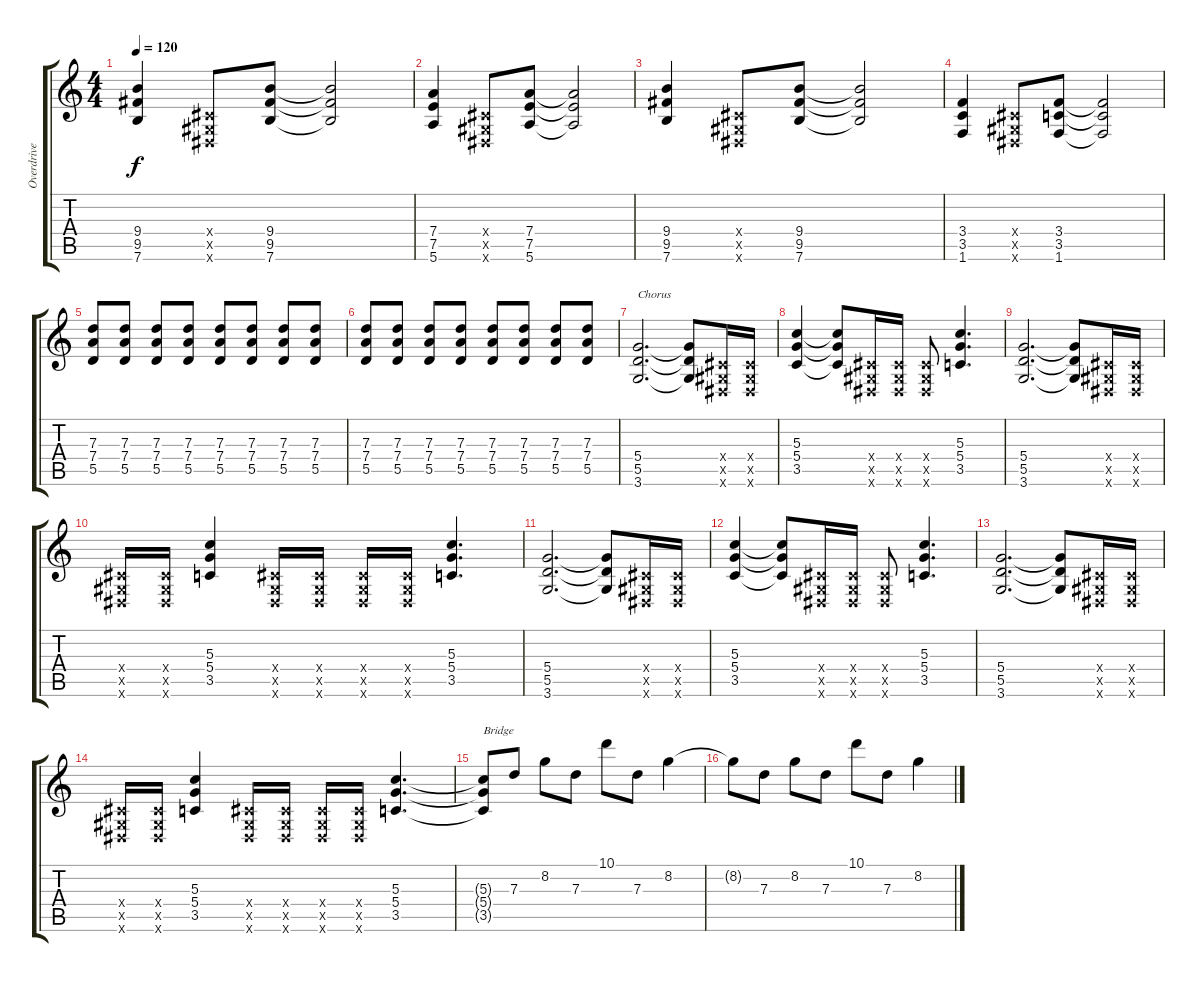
\track ("Overdrive Guitar" "Overdrive ") {instrument overdrivenguitar}
\staff {score tabs}
\tuning (E4 B3 G3 D3 A2 E2) {hide}
\ts (4 4)
\tempo 120
\clef g2
\ks c
(9.4 9.5 7.6).4{dy f} (-1.4{x} -1.5{x} -1.6{x}).8 (9.4 9.5 7.6).8 (9.4{t} 9.5{t} 7.6{t}).2 |
(7.4 7.5 5.6).4 (-1.4{x} -1.5{x} -1.6{x}).8 (7.4 7.5 5.6).8 (7.4{t} 7.5{t} 5.6{t}).2 |
(9.4 9.5 7.6).4 (-1.4{x} -1.5{x} -1.6{x}).8 (9.4 9.5 7.6).8 (9.4{t} 9.5{t} 7.6{t}).2 |
(3.4 3.5 1.6).4 (-1.4{x} -1.5{x} -1.6{x}).8 (3.4 3.5 1.6).8 (3.4{t} 3.5{t} 1.6{t}).2 |
(7.3 7.4 5.5).8 (7.3 7.4 5.5).8 (7.3 7.4 5.5).8 (7.3 7.4 5.5).8 (7.3 7.4 5.5).8 (7.3 7.4 5.5).8 (7.3 7.4 5.5).8 (7.3 7.4 5.5).8 |
(7.3 7.4 5.5).8 (7.3 7.4 5.5).8 (7.3 7.4 5.5).8 (7.3 7.4 5.5).8 (7.3 7.4 5.5).8 (7.3 7.4 5.5).8 (7.3 7.4 5.5).8 (7.3 7.4 5.5).8 |
(5.4 5.5 3.6).2{d txt "Chorus"} (5.4{t} 5.5{t} 3.6{t}).8 (-1.4{x} -1.5{x} -1.6{x}).16 (-1.4{x} -1.5{x} -1.6{x}).16 |
(5.3 5.4 3.5).4 (5.3{t} 5.4{t} 3.5{t}).8 (-1.4{x} -1.5{x} -1.6{x}).16 (-1.4{x} -1.5{x} -1.6{x}).16 (-1.4{x} -1.5{x} -1.6{x}).8 (5.3 5.4 3.5).4{d} |
(5.4 5.5 3.6).2{d} (5.4{t} 5.5{t} 3.6{t}).8 (-1.4{x} -1.5{x} -1.6{x}).16 (-1.4{x} -1.5{x} -1.6{x}).16 |
(-1.4{x} -1.5{x} -1.6{x}).16 (-1.4{x} -1.5{x} -1.6{x}).16 (5.3 5.4 3.5).4 (-1.4{x} -1.5{x} -1.6{x}).16 (-1.4{x} -1.5{x} -1.6{x}).16 (-1.4{x} -1.5{x} -1.6{x}).16 (-1.4{x} -1.5{x} -1.6{x}).16 (5.3 5.4 3.5).4{d} |
(5.4 5.5 3.6).2{d} (5.4{t} 5.5{t} 3.6{t}).8 (-1.4{x} -1.5{x} -1.6{x}).16 (-1.4{x} -1.5{x} -1.6{x}).16 |
(5.3 5.4 3.5).4 (5.3{t} 5.4{t} 3.5{t}).8 (-1.4{x} -1.5{x} -1.6{x}).16 (-1.4{x} -1.5{x} -1.6{x}).16 (-1.4{x} -1.5{x} -1.6{x}).8 (5.3 5.4 3.5).4{d} |
(5.4 5.5 3.6).2{d} (5.4{t} 5.5{t} 3.6{t}).8 (-1.4{x} -1.5{x} -1.6{x}).16 (-1.4{x} -1.5{x} -1.6{x}).16 |
(-1.4{x} -1.5{x} -1.6{x}).16 (-1.4{x} -1.5{x} -1.6{x}).16 (5.3 5.4 3.5).4 (-1.4{x} -1.5{x} -1.6{x}).16 (-1.4{x} -1.5{x} -1.6{x}).16 (-1.4{x} -1.5{x} -1.6{x}).16 (-1.4{x} -1.5{x} -1.6{x}).16 (5.3 5.4 3.5).4{d} |
(5.3{t} 5.4{t} 3.5{t}).8{txt "Bridge"} 7.3.8 8.2.8 7.3.8 10.1.8 7.3.8 8.2.4 |
8.2{t}.8 7.3.8 8.2.8 7.3.8 10.1.8 7.3.8 8.2.4
